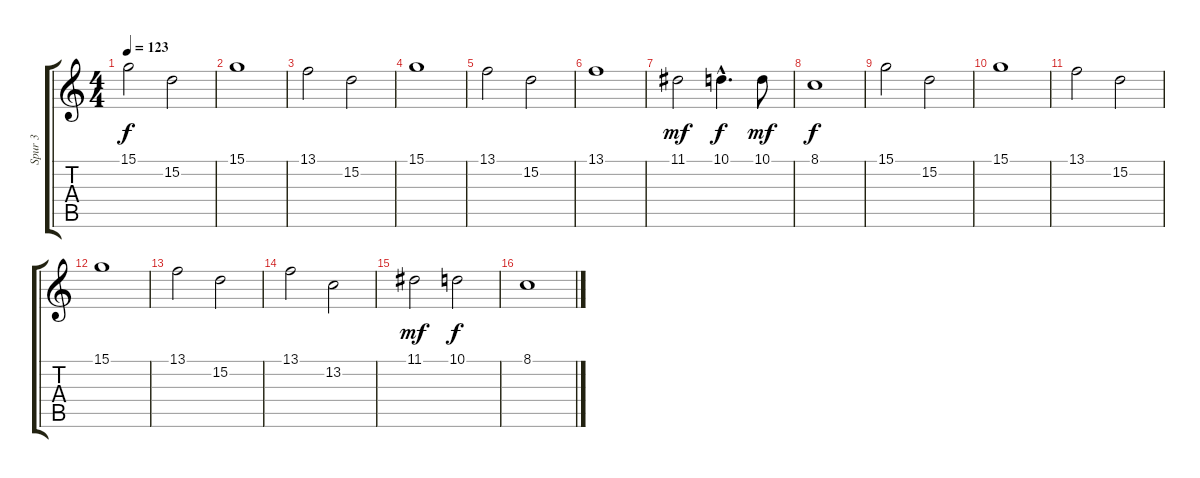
\track ("Spur 3" "Spur 3") {instrument orchestralharp}
\staff {score tabs}
\tuning (E4 B3 G3 D3 A2 E2) {hide}
\ts (4 4)
\tempo 123
\clef g2
\ks c
15.1.2{dy f} 15.2.2 |
15.1.1 |
13.1.2 15.2.2 |
15.1.1 |
13.1.2 15.2.2 |
13.1.1 |
11.1.2{dy mf} 10.1{hac}.4{d dy f} 10.1.8{dy mf} |
8.1.1{dy f} |
15.1.2 15.2.2 |
15.1.1 |
13.1.2 15.2.2 |
15.1.1 |
13.1.2 15.2.2 |
13.1.2 13.2.2 |
11.1.2{dy mf} 10.1.2{dy f} |
8.1.1
